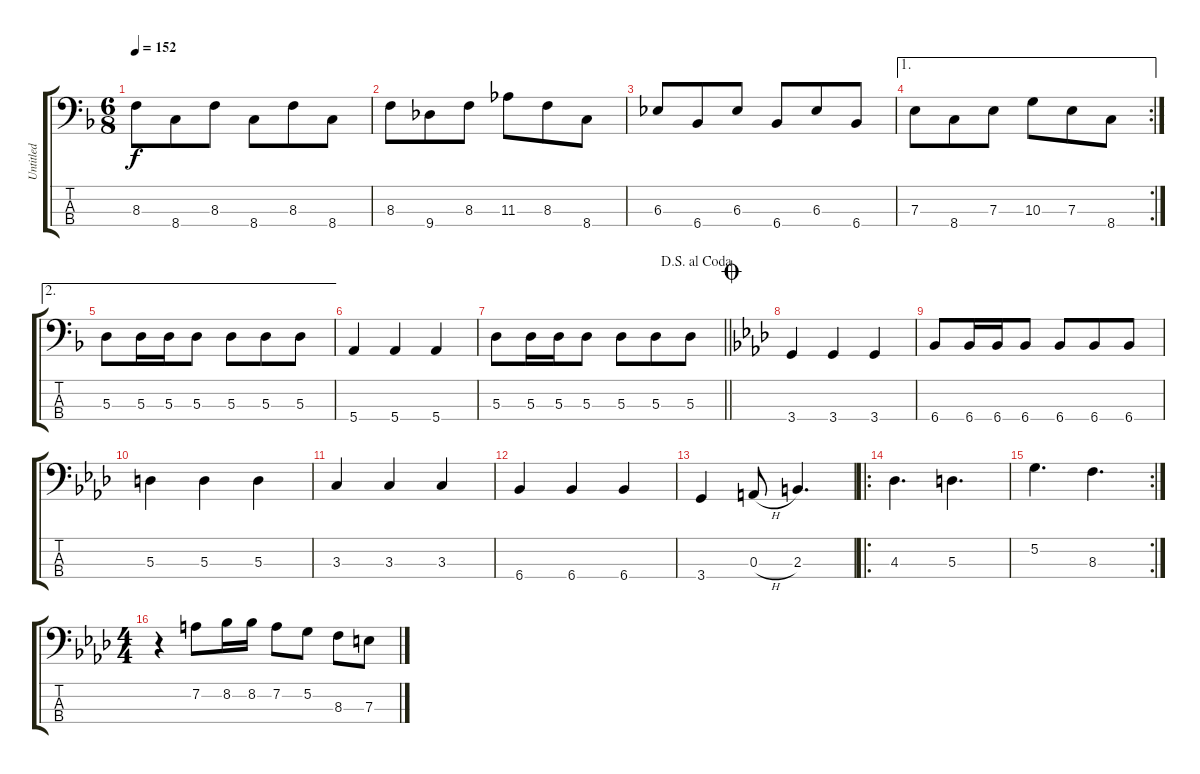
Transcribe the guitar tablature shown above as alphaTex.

\track ("Untitled" "Untitled") {instrument electricbassfinger}
\staff {score tabs}
\tuning (G2 D2 A1 E1) {hide}
\ts (6 8)
\tempo 152
\clef f4
\ks f
8.3.8{dy f} 8.4.8 8.3.8 8.4.8 8.3.8 8.4.8 |
8.3.8 9.4.8 8.3.8 11.3.8 8.3.8 8.4.8 |
6.3.8 6.4.8 6.3.8 6.4.8 6.3.8 6.4.8 |
\ae 1
\rc 2
7.3.8 8.4.8 7.3.8 10.3.8 7.3.8 8.4.8 |
\ae 2
5.3.8 5.3.16 5.3.16 5.3.8 5.3.8 5.3.8 5.3.8 |
5.4.4 5.4.4 5.4.4 |
\jump dalsegnoalcoda
\barLineRight lightlight
5.3.8 5.3.16 5.3.16 5.3.8 5.3.8 5.3.8 5.3.8 |
\jump coda
\ks ab
3.4.4 3.4.4 3.4.4 |
6.4.8 6.4.16 6.4.16 6.4.8 6.4.8 6.4.8 6.4.8 |
5.3.4 5.3.4 5.3.4 |
3.3.4 3.3.4 3.3.4 |
6.4.4 6.4.4 6.4.4 |
3.4.4 0.3{h}.8 2.3.4{d} |
\ro
4.3.4{d} 5.3.4{d} |
\rc 2
5.2.4{d} 8.3.4{d} |
\ts (4 4)
r.4 7.2.8 8.2.16 8.2.16 7.2.8 5.2.8 8.3.8 7.3.8
